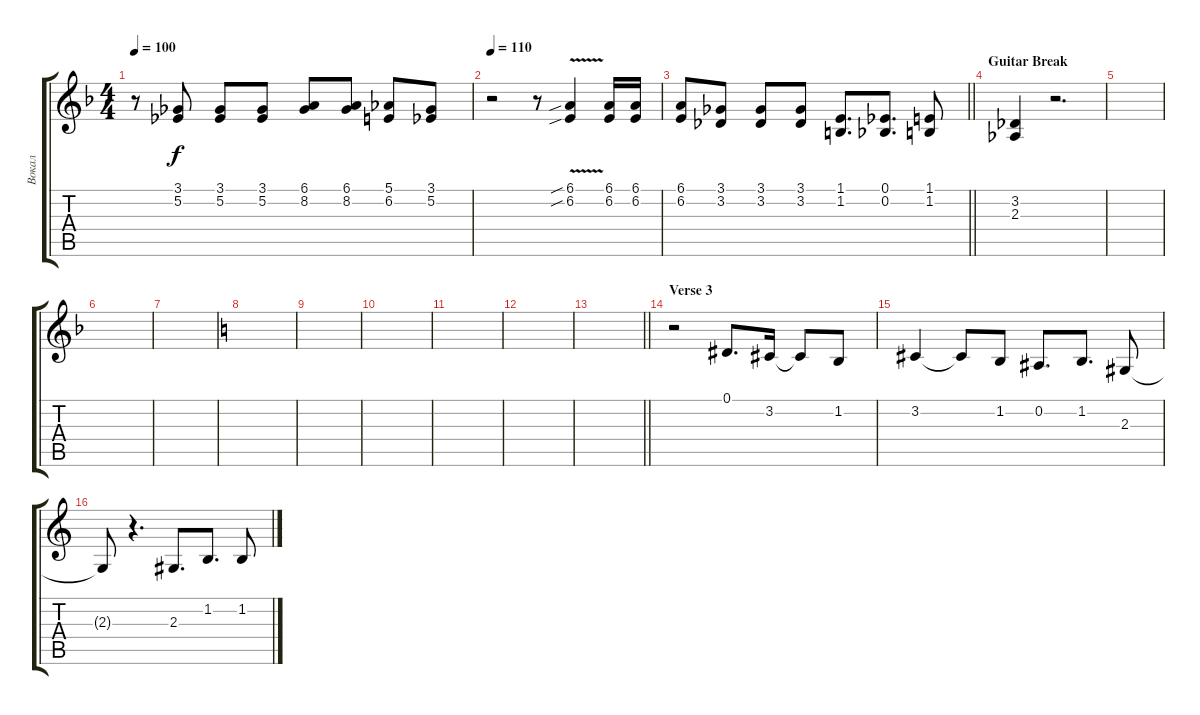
\track ("Вокал" "Вокал") {mute instrument trumpet}
\staff {score tabs}
\tuning (Eb4 Bb3 Gb3 Db3 Ab2 Eb2) {hide}
\ts (4 4)
\tempo 100
\clef g2
\ks dminor
r.8{dy mf} (3.1 5.2).8{dy f} (3.1 5.2).8 (3.1 5.2).8 (6.1 8.2).8 (6.1 8.2).8 (5.1 6.2).8 (3.1 5.2).8 |
\tempo 110
r.2 r.8 (6.1{v sib} 6.2{v sib}).4 (6.1 6.2).16 (6.1 6.2).16 |
\barLineRight lightlight
(6.1 6.2).8 (3.1 3.2).8 (3.1 3.2).8 (3.1 3.2).8 (1.1 1.2).8{d} (0.1 0.2).8{d} (1.1 1.2).8 |
\section ("" "Guitar Break")
(3.2 2.3).4 r.2{d} |
|
|
|
\ks aminor
|
|
|
|
|
\barLineRight lightlight
|
\section ("" "Verse 3")
\ks c
r.2 0.1.8{d} 3.2.16 3.2{t}.8 1.2.8 |
3.2.4 3.2{t}.8 1.2.8 0.2.8{d} 1.2.8{d} 2.3.8 |
2.3{t}.8 r.4{d} 2.3.8{d} 1.2.8{d} 1.2.8
